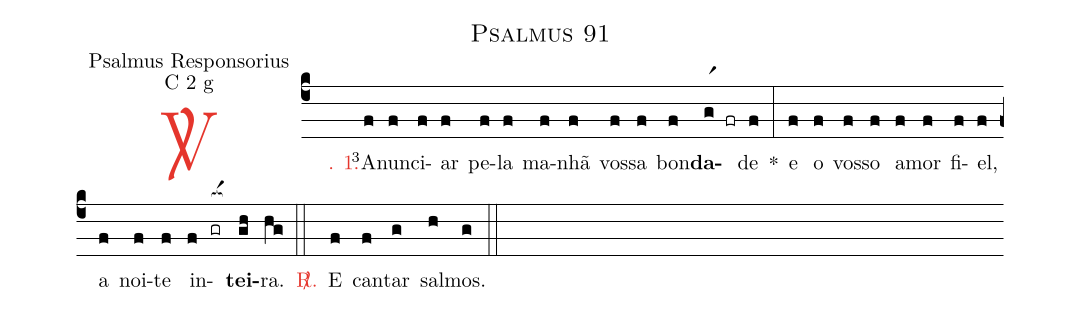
name: Psalmus 91;
office-part: Psalmus Responsorius;
mode: C 2 g;
%%
(c4)

<c><sp>V/</sp>. 1.</c>() <v>\VSup{3}</v>A(f)nun(f)ci(f)ar(f) pe(f)la(f) ma(f)nhã(f) vos(f)sa(f) bon(f)<b>da</b>(gr1 fr)de(f) *(:) e(f) o(f) vos(f)so(f) a(f)mor(f) fi(f)el,(f) a(f) noi(f)te(f) in(f)<nlba>(gr[ocba:1{])<b>tei</b></nlba>(gh[ocba:0}])ra.(hg) (::)

<nlba><c><sp>R/</sp>.</c>() E</nlba>(f) can(f)tar(g) sal(h)mos.(g) (::)
